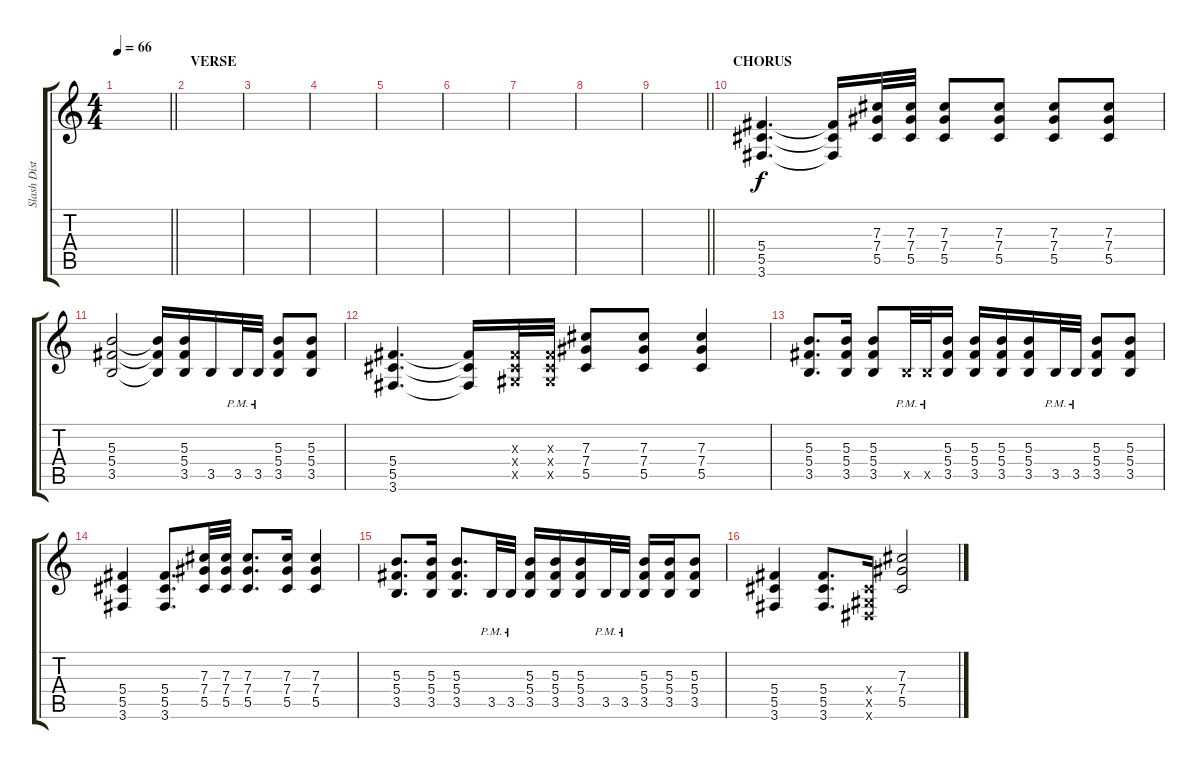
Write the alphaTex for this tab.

\track ("Slash Distortion" "Slash Dist") {instrument overdrivenguitar}
\staff {score tabs}
\tuning (Eb4 Bb3 Gb3 Db3 Ab2 Eb2) {hide}
\ts (4 4)
\tempo 66
\clef g2
\barLineRight lightlight
\ks c
|
\section ("" "VERSE")
|
|
|
|
|
|
|
\barLineRight lightlight
|
\section ("" "CHORUS")
(5.4 5.5 3.6).4{d} (5.4{t} 5.5{t} 3.6{t}).16 (7.3 7.4 5.5).32 (7.3 7.4 5.5).32 (7.3 7.4 5.5).8 (7.3 7.4 5.5).8 (7.3 7.4 5.5).8 (7.3 7.4 5.5).8 |
(5.3 5.4 3.5).2 (5.3{t} 5.4{t} 3.5{t}).16 (5.3 5.4 3.5).16 3.5.16 3.5{pm}.32 3.5{pm}.32 (5.3 5.4 3.5).8 (5.3 5.4 3.5).8 |
(5.4 5.5 3.6).4{d} (5.4{t} 5.5{t} 3.6{t}).16 (0.3{x} 0.4{x} 0.5{x}).32 (0.3{x} 0.4{x} 0.5{x}).32 (7.3 7.4 5.5).8 (7.3 7.4 5.5).8 (7.3 7.4 5.5).4 |
(5.3 5.4 3.5).8{d} (5.3 5.4 3.5).16 (5.3 5.4 3.5).8 3.5{pm x}.32 3.5{pm x}.32 (5.3 5.4 3.5).16 (5.3 5.4 3.5).16 (5.3 5.4 3.5).16 (5.3 5.4 3.5).16 3.5{pm}.32 3.5{pm}.32 (5.3 5.4 3.5).8 (5.3 5.4 3.5).8 |
(5.4 5.5 3.6).4 (5.4 5.5 3.6).8{d} (7.3 7.4 5.5).32 (7.3 7.4 5.5).32 (7.3 7.4 5.5).8{d} (7.3 7.4 5.5).16 (7.3 7.4 5.5).4 |
(5.3 5.4 3.5).8{d} (5.3 5.4 3.5).16 (5.3 5.4 3.5).8{d} 3.5{pm}.32 3.5{pm}.32 (5.3 5.4 3.5).16 (5.3 5.4 3.5).16 (5.3 5.4 3.5).16 3.5{pm}.32 3.5{pm}.32 (5.3 5.4 3.5).16 (5.3 5.4 3.5).16 (5.3 5.4 3.5).8 |
(5.4 5.5 3.6).4 (5.4 5.5 3.6).8{d} (0.4{x} 0.5{x} 0.6{x}).16 (7.3 7.4 5.5).2
